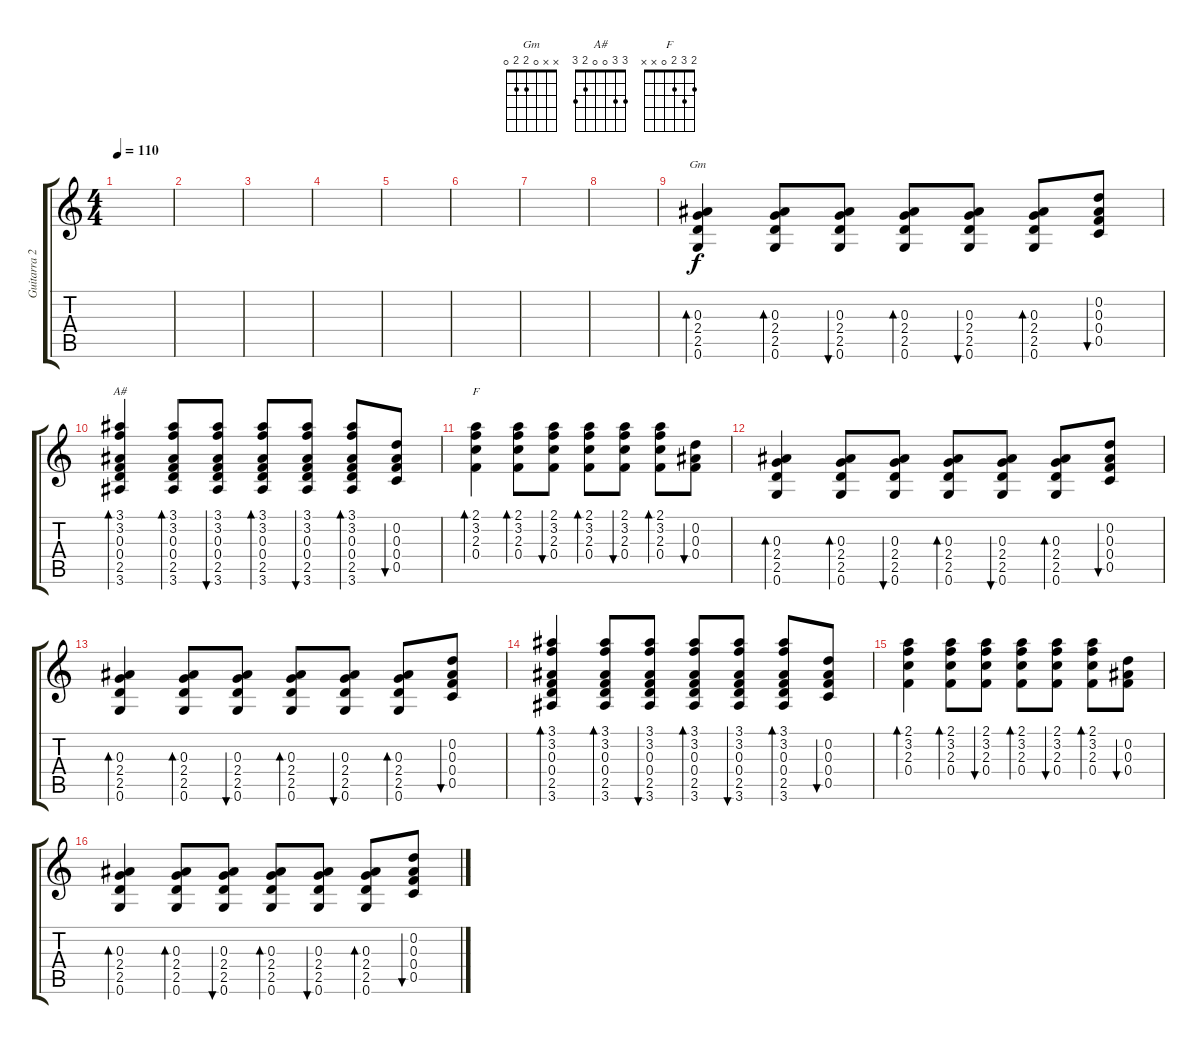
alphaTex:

\track ("Guitarra 2" "Guitarra 2") {instrument acousticguitarnylon}
\staff {score tabs}
\tuning (G4 D4 Bb3 F3 C3 G2) {hide}
\chord ("Gm" x x 0 2 2 0)
\chord ("A#" 3 3 0 0 2 3)
\chord ("F" 2 3 2 0 x x)
\ts (4 4)
\tempo 110
\clef g2
\ks c
|
|
|
|
|
|
|
|
(0.3 2.4 2.5 0.6).4{bd 30 ch "Gm"} (0.3 2.4 2.5 0.6).8{bd 30} (0.3 2.4 2.5 0.6).8{bu 30} (0.3 2.4 2.5 0.6).8{bd 30} (0.3 2.4 2.5 0.6).8{bu 30} (0.3 2.4 2.5 0.6).8{bd 30} (0.2 0.3 0.4 0.5).8{bu 30} |
(3.1 3.2 0.3 0.4 2.5 3.6).4{bd 30 ch "A#"} (3.1 3.2 0.3 0.4 2.5 3.6).8{bd 30} (3.1 3.2 0.3 0.4 2.5 3.6).8{bu 30} (3.1 3.2 0.3 0.4 2.5 3.6).8{bd 30} (3.1 3.2 0.3 0.4 2.5 3.6).8{bu 30} (3.1 3.2 0.3 0.4 2.5 3.6).8{bd 30} (0.2 0.3 0.4 0.5).8{bu 30} |
(2.1 3.2 2.3 0.4).4{bd 30 ch "F"} (2.1 3.2 2.3 0.4).8{bd 30} (2.1 3.2 2.3 0.4).8{bu 30} (2.1 3.2 2.3 0.4).8{bd 30} (2.1 3.2 2.3 0.4).8{bu 30} (2.1 3.2 2.3 0.4).8{bd 30} (0.2 0.3 0.4).8{bu 30} |
(0.3 2.4 2.5 0.6).4{bd 30} (0.3 2.4 2.5 0.6).8{bd 30} (0.3 2.4 2.5 0.6).8{bu 30} (0.3 2.4 2.5 0.6).8{bd 30} (0.3 2.4 2.5 0.6).8{bu 30} (0.3 2.4 2.5 0.6).8{bd 30} (0.2 0.3 0.4 0.5).8{bu 30} |
(0.3 2.4 2.5 0.6).4{bd 30} (0.3 2.4 2.5 0.6).8{bd 30} (0.3 2.4 2.5 0.6).8{bu 30} (0.3 2.4 2.5 0.6).8{bd 30} (0.3 2.4 2.5 0.6).8{bu 30} (0.3 2.4 2.5 0.6).8{bd 30} (0.2 0.3 0.4 0.5).8{bu 30} |
(3.1 3.2 0.3 0.4 2.5 3.6).4{bd 30} (3.1 3.2 0.3 0.4 2.5 3.6).8{bd 30} (3.1 3.2 0.3 0.4 2.5 3.6).8{bu 30} (3.1 3.2 0.3 0.4 2.5 3.6).8{bd 30} (3.1 3.2 0.3 0.4 2.5 3.6).8{bu 30} (3.1 3.2 0.3 0.4 2.5 3.6).8{bd 30} (0.2 0.3 0.4 0.5).8{bu 30} |
(2.1 3.2 2.3 0.4).4{bd 30} (2.1 3.2 2.3 0.4).8{bd 30} (2.1 3.2 2.3 0.4).8{bu 30} (2.1 3.2 2.3 0.4).8{bd 30} (2.1 3.2 2.3 0.4).8{bu 30} (2.1 3.2 2.3 0.4).8{bd 30} (0.2 0.3 0.4).8{bu 30} |
(0.3 2.4 2.5 0.6).4{bd 30} (0.3 2.4 2.5 0.6).8{bd 30} (0.3 2.4 2.5 0.6).8{bu 30} (0.3 2.4 2.5 0.6).8{bd 30} (0.3 2.4 2.5 0.6).8{bu 30} (0.3 2.4 2.5 0.6).8{bd 30} (0.2 0.3 0.4 0.5).8{bu 30}
